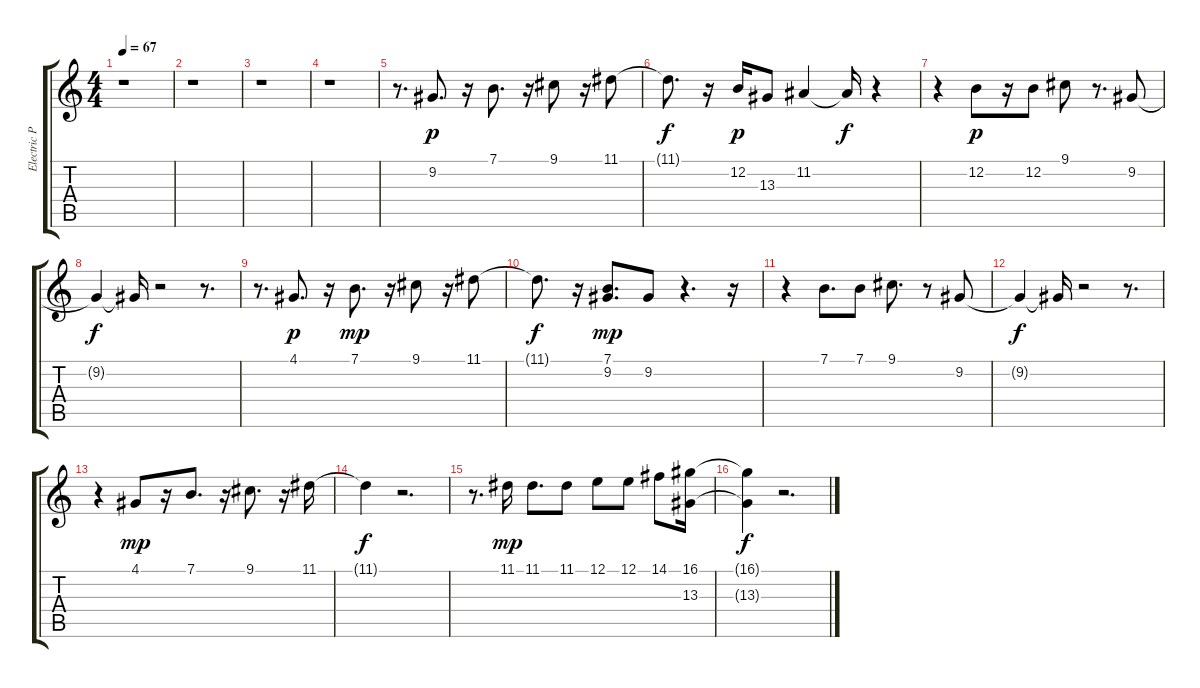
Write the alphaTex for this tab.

\track ("Electric Piano Mod" "Electric P") {instrument ocarina}
\staff {score tabs}
\tuning (E4 B3 G3 D3 A2 E2) {hide}
\ts (4 4)
\tempo 67
\clef g2
\ks c
r.1{dy p instrument ocarina} |
r.1 |
r.1 |
r.1 |
r.8{d} 9.2.8{d} r.16 7.1.8{d} r.16 9.1.8 r.16 11.1.8 |
11.1{t}.8{d dy f} r.16 12.2.16{dy p} 13.3.8 11.2.4 11.2{t}.16{dy f} r.4 |
r.4 12.2.8{dy p} r.16 12.2.8 9.1.8 r.8{d} 9.2.8 |
9.2{t}.4{dy f} 9.2{t}.16 r.2 r.8{d} |
r.8{d} 4.1.8{d dy p} r.16 7.1.8{d dy mp} r.16 9.1.8 r.16 11.1.8 |
11.1{t}.8{d dy f} r.16 (7.1 9.2).8{d dy mp} 9.2.8 r.4{d} r.16 |
r.4 7.1.8{d} 7.1.8 9.1.8{d} r.8 9.2.8 |
9.2{t}.4{dy f} 9.2{t}.16 r.2 r.8{d} |
r.4 4.1.8{dy mp} r.16 7.1.8{d} r.16 9.1.8{d} r.16 11.1.16 |
11.1{t}.4{dy f} r.2{d} |
r.8{d} 11.1.16{dy mp} 11.1.8{d} 11.1.8 12.1.8 12.1.8 14.1.8 (16.1 13.3).16 |
(16.1{t} 13.3{t}).4{dy f} r.2{d}
